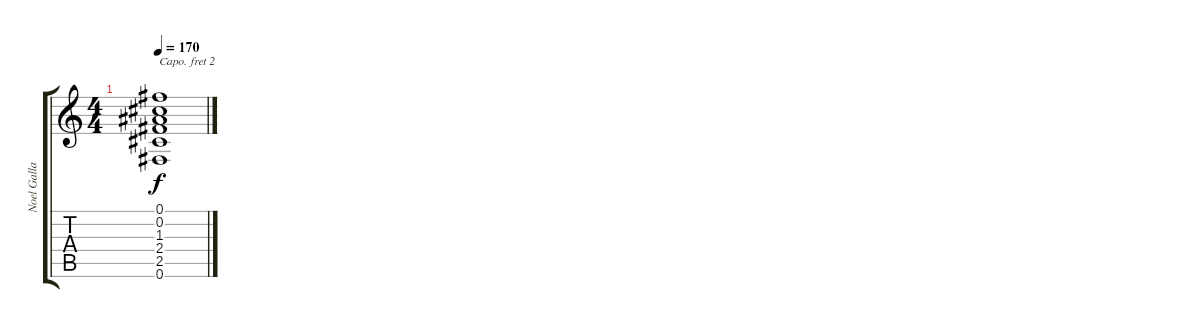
\track ("Noel Gallagher" "Noel Galla") {instrument overdrivenguitar}
\staff {score tabs}
\capo 2
\tuning (E4 B3 G3 D3 A2 E2) {hide}
\ts (4 4)
\tempo 170
\clef g2
\ks c
(0.1 0.2 1.3 2.4 2.5 0.6).1{dy f}
